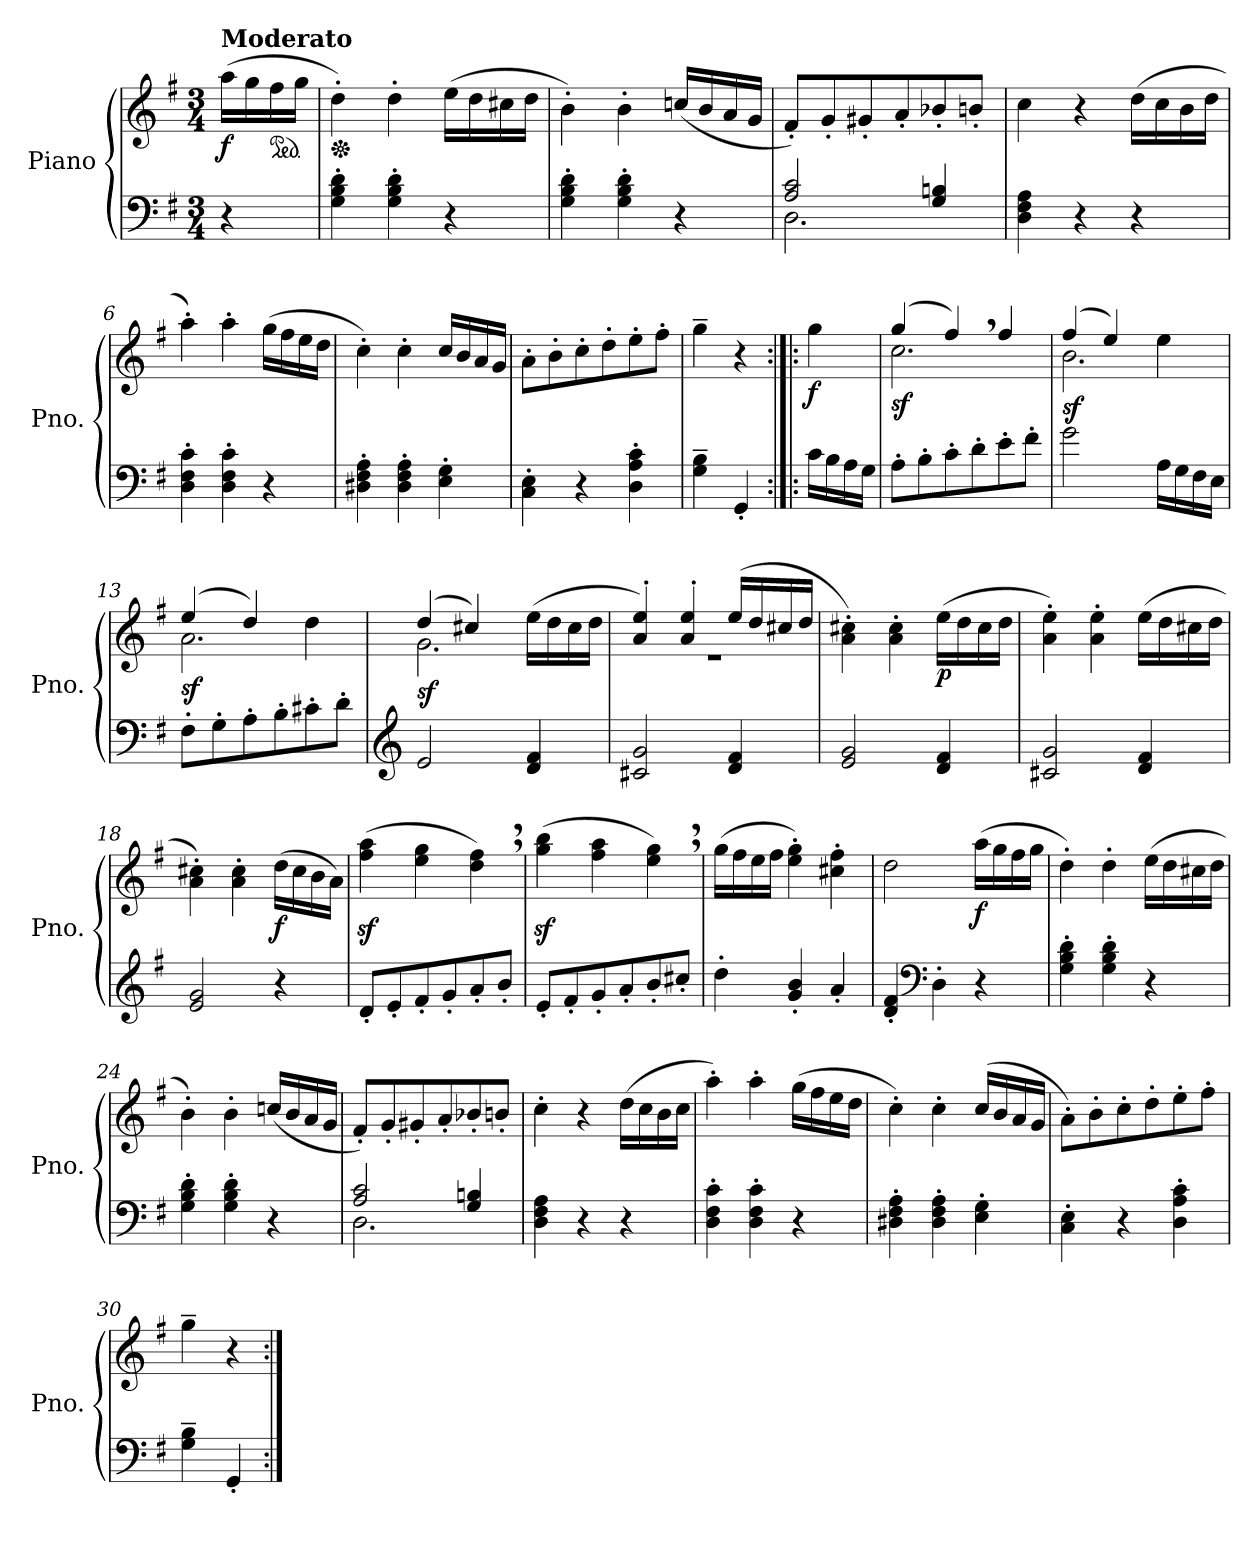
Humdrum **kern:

**kern	**kern	**dynam
*part1	*part1	*part1
*staff2	*staff1	*staff1/2
*I"Piano	*	*
*I'Pno.	*	*
*clefF4	*clefG2	*
*k[f#]	*k[f#]	*
*M3/4	*M3/4	*
*MM100	*MM100	*
=1	=1	=1
!	!LO:TX:a:B:t=Moderato	!
!	!	!LO:DY:b
4r	(>16aa\LL	f
.	16gg\	.
*	*ped	*
.	16ff#\	.
.	16gg\JJ	.
=2	=2	=2
*	*Xped	*
4G\<'<< 4B\<'<< 4d\<'<<	4dd'!\)	.
4G\' 4B\' 4d\'	4dd'\	.
4r	(>16ee\LL	.
.	16dd\	.
.	16cc#X\	.
.	16dd\JJ	.
=3	=3	=3
4G\' 4B\' 4d\'	4b'\)	.
4G\' 4B\' 4d\'	4b'\	.
4r	(<16ccn/LL	.
.	16b/	.
.	16a/	.
.	16g/JJ	.
=4	=4	=4
*^	*	*
2A/<< 2c/<<	2.D<\	8f#'/L)	.
.	.	8g'/	.
.	.	8g#X'/	.
.	.	8a'/	.
4G/<< 4Bn/<<	.	8b-X'/	.
.	.	8bn'/J	.
*v	*v	*	*
=5	=5	=5
4D\ 4F#\ 4A\	4cc\	.
4r	4r	.
4r	(>16dd\LL	.
.	16cc\	.
.	16b\	.
.	16dd\JJ	.
!!LO:LB:g=z
=6	=6	=6
4D\<'<< 4F#\<'<< 4c\<'<<	4aa'\)	.
4D\' 4F#\' 4c\'	4aa'\	.
4r	(>16gg\LL	.
.	16ff#\	.
.	16ee\	.
.	16dd\JJ	.
=7	=7	=7
4D#X\<'<< 4F#\<'<< 4A\<'<<	4cc'\)	.
4D#\' 4F#\' 4A\'	4cc'\	.
4E\<'< 4G\<'<	16cc/LL	.
.	16b/	.
.	16a/	.
.	16g/JJ	.
=8	=8	=8
4C\<<' 4E\<<'	8a'\L	.
.	8b'\	.
4r	8cc'\	.
.	8dd'\	.
4D\<'<< 4A\<'<< 4c\<'<<	8ee'\	.
.	8ff#'\J	.
=9	=9	=9
4G\<~< 4B\<~<	4gg~\	.
4GG'/	4r	.
=10:|!|:	=10:|!|:	=10:|!|:
!	!	!LO:DY:b
16c<\LL	4gg\	f
16B\	.	.
16A\	.	.
16G\JJ	.	.
!!LO:LB:g=z
=11	=11	=11
!	!LO:N:head=solid	!LO:DY:b
*	*^	*
8A<'\L	(>4gg/	2.cc\	sf
8B'\	.	.	.
8c'\	4ff#,/)	.	.
8d<'\	.	.	.
8e'\	4ff#/	.	.
8f#'\J	.	.	.
=12	=12	=12	=12
!	!	!LO:N:head=open	!LO:DY:b
2g<\	(>4ff#/	4.b\	sf
.	4ee/)	.	.
.	.	4.ryy	.
16A<\LL	4ee\	.	.
16G\	.	.	.
16F#\	.	.	.
16E\JJ	.	.	.
=13	=13	=13	=13
!	!	!LO:N:head=open	!LO:DY:b
8F#<'\L	(>4ee/	4.a\	sf
8G'\	.	.	.
8A'\	4dd/)	.	.
8B'\	.	4.ryy	.
8c#X'\	4dd\	.	.
8d'\J	.	.	.
=14	=14	=14	=14
*clefG2	*	*	*
!	!	!LO:N:head=open	!LO:DY:b
2e</	(>4dd/	4.g<\	sf
.	4cc#X/)	.	.
.	.	4.ryy	.
4d/<< 4f#/<<	(>16ee\LL	.	.
.	16dd\	.	.
.	16cc#\	.	.
.	16dd\JJ	.	.
=15	=15	=15	=15
2c#X/<< 2g/<<	4a/' 4ee/')	2.r	.
.	4a/' 4ee/'	.	.
4d/<< 4f#/<<	(>16ee/LL	.	.
.	16dd/	.	.
.	16cc#X/	.	.
.	16dd/JJ	.	.
*	*v	*v	*
!!LO:LB:g=z
=16	=16	=16
2e/<< 2g/<<	4a\' 4cc#X\')	.
.	4a\' 4cc#\'	.
!	!	!LO:DY:b
4d/ 4f#/	(>16ee\LL	p
.	16dd\	.
.	16cc#\	.
.	16dd\JJ	.
=17	=17	=17
2c#X/ 2g/	4a\' 4ee\')	.
.	4a\' 4ee\'	.
4d/ 4f#/	(>16ee\LL	.
.	16dd\	.
.	16cc#X\	.
.	16dd\JJ	.
=18	=18	=18
2e/ 2g/	4a\' 4cc#X\')	.
.	4a\' 4cc#\'	.
!	!	!LO:DY:b
4r	(>16dd\LL	f
.	16cc#\	.
.	16b\	.
.	16a\JJ)	.
=19	=19	=19
8d<'/L	(>4ff#\z< 4aa\z<	.
8e'/	.	.
8f#'/	4ee\ 4gg\	.
8g'/	.	.
8a'/	4dd\, 4ff#\,)	.
8b<'/J	.	.
=20	=20	=20
8e<'/L	(>4gg\z< 4bb\z<	.
8f#'/	.	.
8g'/	4ff#\ 4aa\	.
8a'/	.	.
8b'/	4ee\, 4gg\,)	.
8cc#X<'/J	.	.
!!LO:LB:g=z
=21	=21	=21
4dd<'\	(>16gg\LL	.
.	16ff#\	.
.	16ee\	.
.	16ff#\JJ	.
4g/<'< 4b/<'<	4ee\' 4gg\')	.
4a'/	4cc#X\' 4ff#\'	.
=22	=22	=22
4d/<'< 4f#/<'<	2dd\	.
*clefF4	*	*
4D'\	.	.
!	!	!LO:DY:b
4r	(>16aa\LL	f
.	16gg\	.
.	16ff#\	.
.	16gg\JJ	.
=23	=23	=23
4G\<'<< 4B\<'<< 4d\<'<<	4dd'\)	.
4G\' 4B\' 4d\'	4dd'\	.
4r	(>16ee\LL	.
.	16dd\	.
.	16cc#X\	.
.	16dd\JJ	.
=24	=24	=24
4G\' 4B\' 4d\'	4b'\)	.
4G\' 4B\' 4d\'	4b'\	.
4r	(<16ccn/LL	.
.	16b/	.
.	16a/	.
.	16g/JJ	.
=25	=25	=25
*^	*	*
2A/ 2c/	2.D\	8f#'/L)	.
.	.	8g'/	.
.	.	8g#X'/	.
.	.	8a'/	.
4G/ 4Bn/	.	8b-X'/	.
.	.	8bn'/J	.
*v	*v	*	*
!!LO:LB:g=z
=26	=26	=26
4D\ 4F#\ 4A\	4cc'\	.
4r	4r	.
4r	(>16dd\LL	.
.	16cc\	.
.	16b\	.
.	16cc\JJ	.
=27	=27	=27
4D\<'<< 4F#\<'<< 4c\<'<<	4aa'\)	.
4D\' 4F#\' 4c\'	4aa'\	.
4r	(>16gg\LL	.
.	16ff#\	.
.	16ee\	.
.	16dd\JJ	.
=28	=28	=28
4D#X\<'<< 4F#\<'<< 4A\<'<<	4cc'\)	.
4D#\' 4F#\' 4A\'	4cc'\	.
4E\' 4G\'	(<16cc/LL	.
.	16b/	.
.	16a/	.
.	16g/JJ	.
=29	=29	=29
4C\' 4E\'	8a'\L)	.
.	8b'\	.
4r	8cc'\	.
.	8dd'\	.
4D\<'<< 4A\<'<< 4c\<'<<	8ee'\	.
.	8ff#'\J	.
=30	=30	=30
4G\<~< 4B\<~<	4gg~\	.
4GG'/	4r	.
=:|!	=:|!	=:|!
*-	*-	*-
